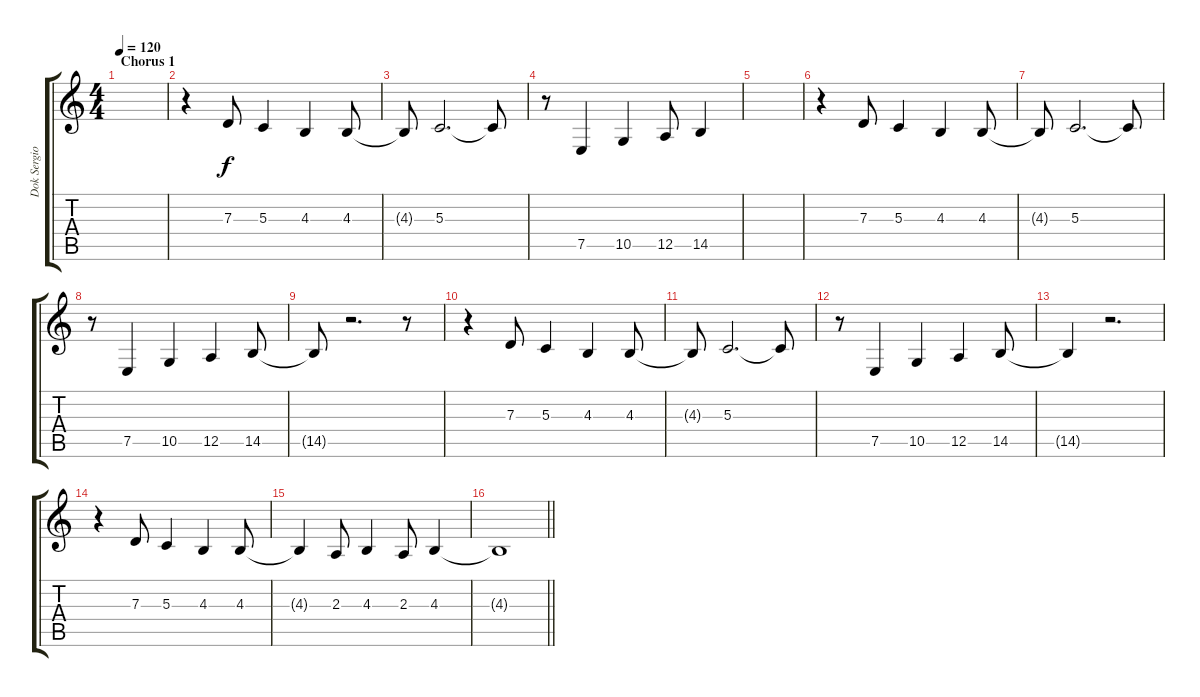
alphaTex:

\track ("Dok Sergio/Vocal" "Dok Sergio") {instrument sopranosax}
\staff {score tabs}
\tuning (E4 B3 G3 D3 A2 E2) {hide}
\ts (4 4)
\section ("" "Chorus 1")
\tempo 120
\clef g2
\ks c
|
r.4 7.3.8 5.3.4 4.3.4 4.3.8 |
4.3{t}.8 5.3.2{d} 5.3{t}.8 |
r.8 7.5.4 10.5.4 12.5.8 14.5.4 |
|
r.4 7.3.8 5.3.4 4.3.4 4.3.8 |
4.3{t}.8 5.3.2{d} 5.3{t}.8 |
r.8 7.5.4 10.5.4 12.5.4 14.5.8 |
14.5{t}.8 r.2{d} r.8 |
r.4 7.3.8 5.3.4 4.3.4 4.3.8 |
4.3{t}.8 5.3.2{d} 5.3{t}.8 |
r.8 7.5.4 10.5.4 12.5.4 14.5.8 |
14.5{t}.4 r.2{d} |
r.4 7.3.8 5.3.4 4.3.4 4.3.8 |
4.3{t}.4 2.3.8 4.3.4 2.3.8 4.3.4 |
\barLineRight lightlight
4.3{t}.1
